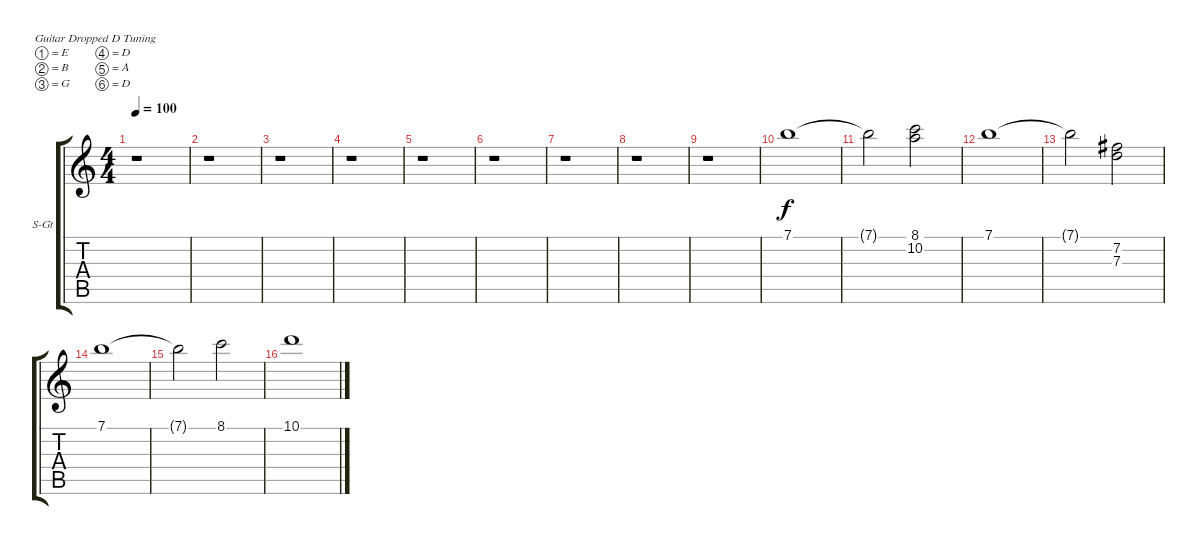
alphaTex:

\bracketExtendMode groupsimilarinstruments
\firstSystemTrackNameOrientation horizontal
\otherSystemsTrackNameOrientation horizontal
\track ("Keyboard (Christian)" "S-Gt") {instrument lead2sawtooth}
\staff {score tabs}
\tuning (E4 B3 G3 D3 A2 D2)
\displaytranspose 12
\ts (4 4)
\tempo 100
\clef g2
\ks c
r.1{dy f} |
r.1 |
r.1 |
r.1 |
r.1 |
r.1 |
r.1 |
r.1 |
r.1 |
7.1.1 |
7.1{t}.2 (8.1 10.2).2 |
7.1.1 |
7.1{t}.2 (7.2 7.3).2 |
7.1.1 |
7.1{t}.2 8.1.2 |
10.1.1
